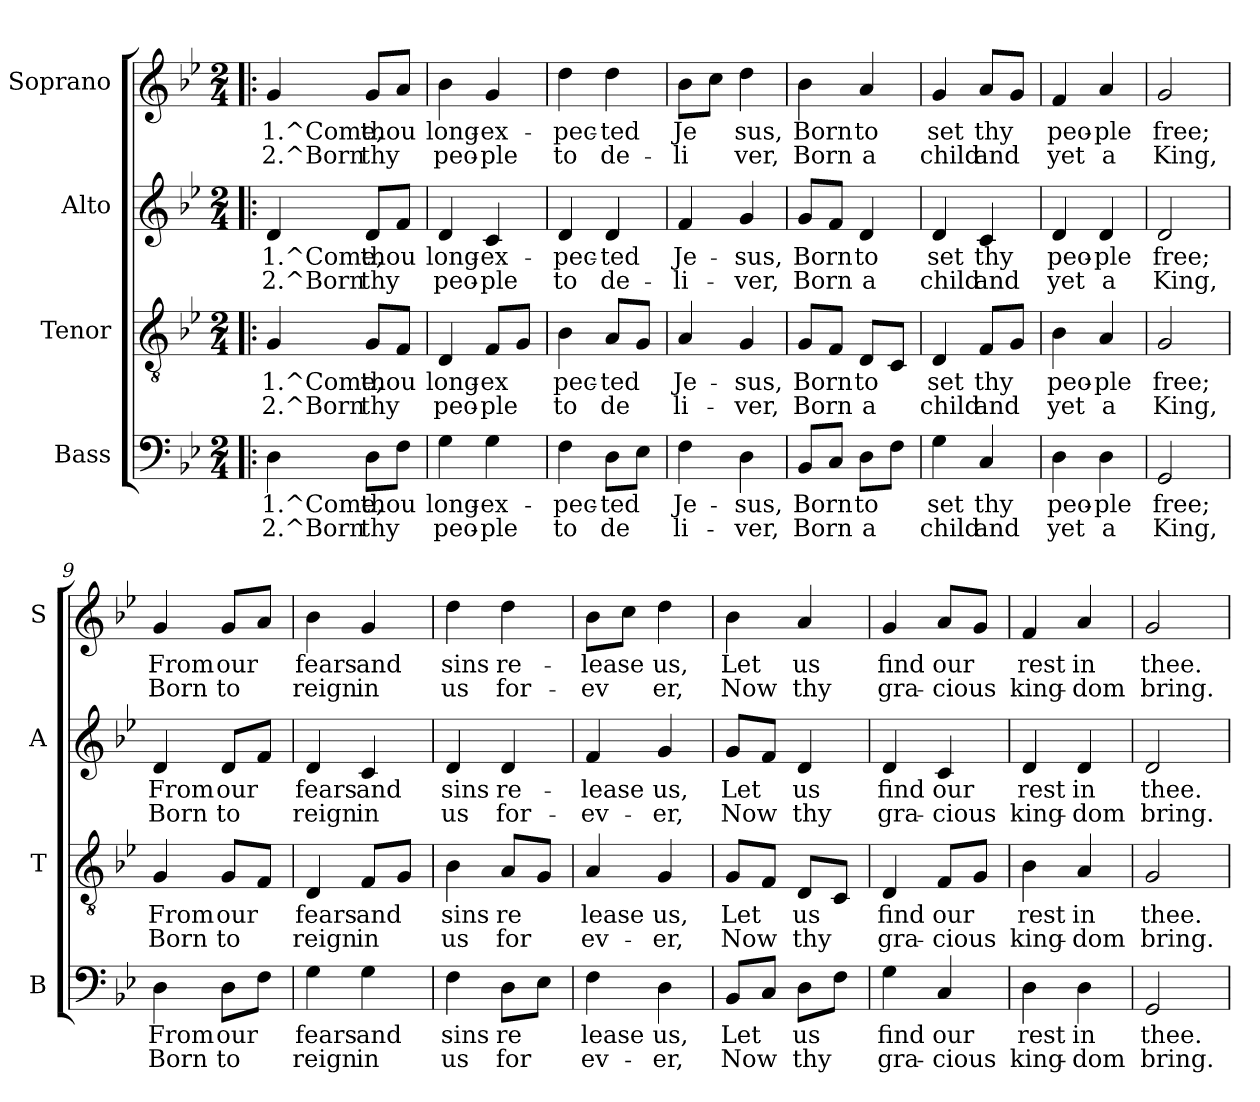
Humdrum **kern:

**kern	**text	**text	**kern	**text	**text	**kern	**text	**text	**kern	**text	**text
*part4	*part4	*part4	*part3	*part3	*part3	*part2	*part2	*part2	*part1	*part1	*part1
*staff4	*staff4	*staff4	*staff3	*staff3	*staff3	*staff2	*staff2	*staff2	*staff1	*staff1	*staff1
*I"Bass	*	*	*I"Tenor	*	*	*I"Alto	*	*	*I"Soprano	*	*
*I'B	*	*	*I'T	*	*	*I'A	*	*	*I'S	*	*
!!LO:PB:g=z
*stria5	*	*	*stria5	*	*	*stria5	*	*	*stria5	*	*
*clefF4	*	*	*clefGv2	*	*	*clefG2	*	*	*clefG2	*	*
*k[b-e-]	*	*	*k[b-e-]	*	*	*k[b-e-]	*	*	*k[b-e-]	*	*
*B-:	*	*	*B-:	*	*	*B-:	*	*	*B-:	*	*
*M2/4	*	*	*M2/4	*	*	*M2/4	*	*	*M2/4	*	*
=1!|:	=1!|:	=1!|:	=1!|:	=1!|:	=1!|:	=1!|:	=1!|:	=1!|:	=1!|:	=1!|:	=1!|:
!	!LO:LY:b:rj	!LO:LY:b:rj	!	!LO:LY:b:rj	!LO:LY:b:rj	!	!LO:LY:b:rj	!LO:LY:b:rj	!	!LO:LY:b:rj	!LO:LY:b:rj
4D\	1.^Come,	2.^Born	4G/	1.^Come,	2.^Born	4d/	1.^Come,	2.^Born	4g/	1.^Come,	2.^Born
!	!LO:LY:b:rj	!LO:LY:b:rj	!	!LO:LY:b:rj	!LO:LY:b:rj	!	!LO:LY:b:rj	!LO:LY:b:rj	!	!LO:LY:b:rj	!LO:LY:b:rj
8D\L	thou	thy	8G/L	thou	thy	8d/L	thou	thy	8g/L	thou	thy
!	!LO:LY:b:rj	!LO:LY:b:rj	!	!LO:LY:b:rj	!LO:LY:b:rj	!	!LO:LY:b:rj	!LO:LY:b:rj	!	!LO:LY:b:rj	!LO:LY:b:rj
8F\J	.	.	8F/J	.	.	8f/J	.	.	8a/J	.	.
=2	=2	=2	=2	=2	=2	=2	=2	=2	=2	=2	=2
!	!LO:LY:b:rj	!LO:LY:b:rj	!	!LO:LY:b:rj	!LO:LY:b:rj	!	!LO:LY:b:rj	!LO:LY:b:rj	!	!LO:LY:b:rj	!LO:LY:b:rj
4G\	long-	-peo-	4D/	long-	-peo-	4d/	long-	-peo-	4b-\	long-	-peo-
!	!LO:LY:b:rj	!LO:LY:b:rj	!	!LO:LY:b:rj	!LO:LY:b:rj	!	!LO:LY:b:rj	!LO:LY:b:rj	!	!LO:LY:b:rj	!LO:LY:b:rj
4G\	-ex-	-ple	8F/L	-ex-	-ple	4c/	-ex-	-ple	4g/	-ex-	-ple
!	!	!	!	!LO:LY:b:rj	!LO:LY:b:rj	!	!	!	!	!	!
.	.	.	8G/J	-	-	.	.	.	.	.	.
=3	=3	=3	=3	=3	=3	=3	=3	=3	=3	=3	=3
!	!LO:LY:b:rj	!LO:LY:b:rj	!	!LO:LY:b:rj	!LO:LY:b:rj	!	!LO:LY:b:rj	!LO:LY:b:rj	!	!LO:LY:b:rj	!LO:LY:b:rj
4F\	pec-	-to	4B-\	pec-	-to	4d/	pec-	-to	4dd\	pec-	-to
!	!LO:LY:b:rj	!LO:LY:b:rj	!	!LO:LY:b:rj	!LO:LY:b:rj	!	!LO:LY:b:rj	!LO:LY:b:rj	!	!LO:LY:b:rj	!LO:LY:b:rj
8D\L	ted	de-	8A/L	ted	de-	4d/	ted	de-	4dd\	ted	de-
!	!LO:LY:b:rj	!LO:LY:b:rj	!	!LO:LY:b:rj	!LO:LY:b:rj	!	!	!	!	!	!
8E-\J	-	-	8G/J	-	-	.	.	.	.	.	.
=4	=4	=4	=4	=4	=4	=4	=4	=4	=4	=4	=4
!	!LO:LY:b:rj	!LO:LY:b:rj	!	!LO:LY:b:rj	!LO:LY:b:rj	!	!LO:LY:b:rj	!LO:LY:b:rj	!	!LO:LY:b:rj	!LO:LY:b:rj
4F\	-Je-	-li-	4A/	-Je-	-li-	4f/	-Je-	-li-	8b-\L	-Je-	-li-
!	!	!	!	!	!	!	!	!	!	!LO:LY:b:rj	!LO:LY:b:rj
.	.	.	.	.	.	.	.	.	8cc\J	--	-
!	!LO:LY:b:rj	!LO:LY:b:rj	!	!LO:LY:b:rj	!LO:LY:b:rj	!	!LO:LY:b:rj	!LO:LY:b:rj	!	!LO:LY:b:rj	!LO:LY:b:rj
4D\	-sus,	ver,	4G/	-sus,	ver,	4g/	-sus,	ver,	4dd\	sus,	ver,
=5	=5	=5	=5	=5	=5	=5	=5	=5	=5	=5	=5
!	!LO:LY:b:rj	!LO:LY:b:rj	!	!LO:LY:b:rj	!LO:LY:b:rj	!	!LO:LY:b:rj	!LO:LY:b:rj	!	!LO:LY:b:rj	!LO:LY:b:rj
8BB-/L	Born	Born	8G/L	Born	Born	8g/L	Born	Born	4b-\	Born	Born
!	!LO:LY:b:rj	!LO:LY:b:rj	!	!LO:LY:b:rj	!LO:LY:b:rj	!	!LO:LY:b:rj	!LO:LY:b:rj	!	!	!
8C/J	.	.	8F/J	.	.	8f/J	.	.	.	.	.
!	!LO:LY:b:rj	!LO:LY:b:rj	!	!LO:LY:b:rj	!LO:LY:b:rj	!	!LO:LY:b:rj	!LO:LY:b:rj	!	!LO:LY:b:rj	!LO:LY:b:rj
8D\L	to	a	8D/L	to	a	4d/	to	a	4a/	to	a
!	!LO:LY:b:rj	!LO:LY:b:rj	!	!LO:LY:b:rj	!LO:LY:b:rj	!	!	!	!	!	!
8F\J	.	.	8C/J	.	.	.	.	.	.	.	.
=6	=6	=6	=6	=6	=6	=6	=6	=6	=6	=6	=6
!	!LO:LY:b:rj	!LO:LY:b:rj	!	!LO:LY:b:rj	!LO:LY:b:rj	!	!LO:LY:b:rj	!LO:LY:b:rj	!	!LO:LY:b:rj	!LO:LY:b:rj
4G\	set	child	4D/	set	child	4d/	set	child	4g/	set	child
!	!LO:LY:b:rj	!LO:LY:b:rj	!	!LO:LY:b:rj	!LO:LY:b:rj	!	!LO:LY:b:rj	!LO:LY:b:rj	!	!LO:LY:b:rj	!LO:LY:b:rj
4C/	thy	and	8F/L	thy	and	4c/	thy	and	8a/L	thy	and
!	!	!	!	!LO:LY:b:rj	!LO:LY:b:rj	!	!	!	!	!LO:LY:b:rj	!LO:LY:b:rj
.	.	.	8G/J	.	.	.	.	.	8g/J	.	.
=7	=7	=7	=7	=7	=7	=7	=7	=7	=7	=7	=7
!	!LO:LY:b:rj	!LO:LY:b:rj	!	!LO:LY:b:rj	!LO:LY:b:rj	!	!LO:LY:b:rj	!LO:LY:b:rj	!	!LO:LY:b:rj	!LO:LY:b:rj
4D\	peo-	-yet	4B-\	peo-	-yet	4d/	peo-	-yet	4f/	peo-	-yet
!	!LO:LY:b:rj	!LO:LY:b:rj	!	!LO:LY:b:rj	!LO:LY:b:rj	!	!LO:LY:b:rj	!LO:LY:b:rj	!	!LO:LY:b:rj	!LO:LY:b:rj
4D\	ple	a	4A/	ple	a	4d/	ple	a	4a/	ple	a
=8	=8	=8	=8	=8	=8	=8	=8	=8	=8	=8	=8
!	!LO:LY:b:rj	!LO:LY:b:rj	!	!LO:LY:b:rj	!LO:LY:b:rj	!	!LO:LY:b:rj	!LO:LY:b:rj	!	!LO:LY:b:rj	!LO:LY:b:rj
2GG/	free;	King,	2G/	free;	King,	2d/	free;	King,	2g/	free;	King,
!!LO:LB:g=z
=9	=9	=9	=9	=9	=9	=9	=9	=9	=9	=9	=9
!	!LO:LY:b:rj	!LO:LY:b:rj	!	!LO:LY:b:rj	!LO:LY:b:rj	!	!LO:LY:b:rj	!LO:LY:b:rj	!	!LO:LY:b:rj	!LO:LY:b:rj
4D\	From	Born	4G/	From	Born	4d/	From	Born	4g/	From	Born
!	!LO:LY:b:rj	!LO:LY:b:rj	!	!LO:LY:b:rj	!LO:LY:b:rj	!	!LO:LY:b:rj	!LO:LY:b:rj	!	!LO:LY:b:rj	!LO:LY:b:rj
8D\L	our	to	8G/L	our	to	8d/L	our	to	8g/L	our	to
!	!LO:LY:b:rj	!LO:LY:b:rj	!	!LO:LY:b:rj	!LO:LY:b:rj	!	!LO:LY:b:rj	!LO:LY:b:rj	!	!LO:LY:b:rj	!LO:LY:b:rj
8F\J	.	.	8F/J	.	.	8f/J	.	.	8a/J	.	.
=10	=10	=10	=10	=10	=10	=10	=10	=10	=10	=10	=10
!	!LO:LY:b:rj	!LO:LY:b:rj	!	!LO:LY:b:rj	!LO:LY:b:rj	!	!LO:LY:b:rj	!LO:LY:b:rj	!	!LO:LY:b:rj	!LO:LY:b:rj
4G\	fears	reign	4D/	fears	reign	4d/	fears	reign	4b-\	fears	reign
!	!LO:LY:b:rj	!LO:LY:b:rj	!	!LO:LY:b:rj	!LO:LY:b:rj	!	!LO:LY:b:rj	!LO:LY:b:rj	!	!LO:LY:b:rj	!LO:LY:b:rj
4G\	and	in	8F/L	and	in	4c/	and	in	4g/	and	in
!	!	!	!	!LO:LY:b:rj	!LO:LY:b:rj	!	!	!	!	!	!
.	.	.	8G/J	.	.	.	.	.	.	.	.
=11	=11	=11	=11	=11	=11	=11	=11	=11	=11	=11	=11
!	!LO:LY:b:rj	!LO:LY:b:rj	!	!LO:LY:b:rj	!LO:LY:b:rj	!	!LO:LY:b:rj	!LO:LY:b:rj	!	!LO:LY:b:rj	!LO:LY:b:rj
4F\	sins	us	4B-\	sins	us	4d/	sins	us	4dd\	sins	us
!	!LO:LY:b:rj	!LO:LY:b:rj	!	!LO:LY:b:rj	!LO:LY:b:rj	!	!LO:LY:b:rj	!LO:LY:b:rj	!	!LO:LY:b:rj	!LO:LY:b:rj
8D\L	re-	-for-	8A/L	re-	-for-	4d/	re-	-for-	4dd\	re-	-for-
!	!LO:LY:b:rj	!LO:LY:b:rj	!	!LO:LY:b:rj	!LO:LY:b:rj	!	!	!	!	!	!
8E-\J	--	--	8G/J	--	--	.	.	.	.	.	.
=12	=12	=12	=12	=12	=12	=12	=12	=12	=12	=12	=12
!	!LO:LY:b:rj	!LO:LY:b:rj	!	!LO:LY:b:rj	!LO:LY:b:rj	!	!LO:LY:b:rj	!LO:LY:b:rj	!	!LO:LY:b:rj	!LO:LY:b:rj
4F\	-lease	ev-	4A/	-lease	ev-	4f/	-lease	ev-	8b-\L	-lease	ev-
!	!	!	!	!	!	!	!	!	!	!LO:LY:b:rj	!LO:LY:b:rj
.	.	.	.	.	.	.	.	.	8cc\J	--	-
!	!LO:LY:b:rj	!LO:LY:b:rj	!	!LO:LY:b:rj	!LO:LY:b:rj	!	!LO:LY:b:rj	!LO:LY:b:rj	!	!LO:LY:b:rj	!LO:LY:b:rj
4D\	-us,	er,	4G/	-us,	er,	4g/	-us,	er,	4dd\	us,	er,
=13	=13	=13	=13	=13	=13	=13	=13	=13	=13	=13	=13
!	!LO:LY:b:rj	!LO:LY:b:rj	!	!LO:LY:b:rj	!LO:LY:b:rj	!	!LO:LY:b:rj	!LO:LY:b:rj	!	!LO:LY:b:rj	!LO:LY:b:rj
8BB-/L	Let	Now	8G/L	Let	Now	8g/L	Let	Now	4b-\	Let	Now
!	!LO:LY:b:rj	!LO:LY:b:rj	!	!LO:LY:b:rj	!LO:LY:b:rj	!	!LO:LY:b:rj	!LO:LY:b:rj	!	!	!
8C/J	.	.	8F/J	.	.	8f/J	.	.	.	.	.
!	!LO:LY:b:rj	!LO:LY:b:rj	!	!LO:LY:b:rj	!LO:LY:b:rj	!	!LO:LY:b:rj	!LO:LY:b:rj	!	!LO:LY:b:rj	!LO:LY:b:rj
8D\L	us	thy	8D/L	us	thy	4d/	us	thy	4a/	us	thy
!	!LO:LY:b:rj	!LO:LY:b:rj	!	!LO:LY:b:rj	!LO:LY:b:rj	!	!	!	!	!	!
8F\J	.	.	8C/J	.	.	.	.	.	.	.	.
=14	=14	=14	=14	=14	=14	=14	=14	=14	=14	=14	=14
!	!LO:LY:b:rj	!LO:LY:b:rj	!	!LO:LY:b:rj	!LO:LY:b:rj	!	!LO:LY:b:rj	!LO:LY:b:rj	!	!LO:LY:b:rj	!LO:LY:b:rj
4G\	find	gra-	4D/	find	gra-	4d/	find	gra-	4g/	find	gra-
!	!LO:LY:b:rj	!LO:LY:b:rj	!	!LO:LY:b:rj	!LO:LY:b:rj	!	!LO:LY:b:rj	!LO:LY:b:rj	!	!LO:LY:b:rj	!LO:LY:b:rj
4C/	-our	cious	8F/L	-our	cious	4c/	-our	cious	8a/L	-our	cious
!	!	!	!	!LO:LY:b:rj	!LO:LY:b:rj	!	!	!	!	!LO:LY:b:rj	!LO:LY:b:rj
.	.	.	8G/J	.	.	.	.	.	8g/J	.	.
=15	=15	=15	=15	=15	=15	=15	=15	=15	=15	=15	=15
!	!LO:LY:b:rj	!LO:LY:b:rj	!	!LO:LY:b:rj	!LO:LY:b:rj	!	!LO:LY:b:rj	!LO:LY:b:rj	!	!LO:LY:b:rj	!LO:LY:b:rj
4D\	rest	king-	4B-\	rest	king-	4d/	rest	king-	4f/	rest	king-
!	!LO:LY:b:rj	!LO:LY:b:rj	!	!LO:LY:b:rj	!LO:LY:b:rj	!	!LO:LY:b:rj	!LO:LY:b:rj	!	!LO:LY:b:rj	!LO:LY:b:rj
4D\	-in	dom	4A/	-in	dom	4d/	-in	dom	4a/	-in	dom
=16	=16	=16	=16	=16	=16	=16	=16	=16	=16	=16	=16
!	!LO:LY:b:rj	!LO:LY:b:rj	!	!LO:LY:b:rj	!LO:LY:b:rj	!	!LO:LY:b:rj	!LO:LY:b:rj	!	!LO:LY:b:rj	!LO:LY:b:rj
2GG/	thee.	bring.	2G/	thee.	bring.	2d/	thee.	bring.	2g/	thee.	bring.
=	=	=	=	=	=	=	=	=	=	=	=
*-	*-	*-	*-	*-	*-	*-	*-	*-	*-	*-	*-
